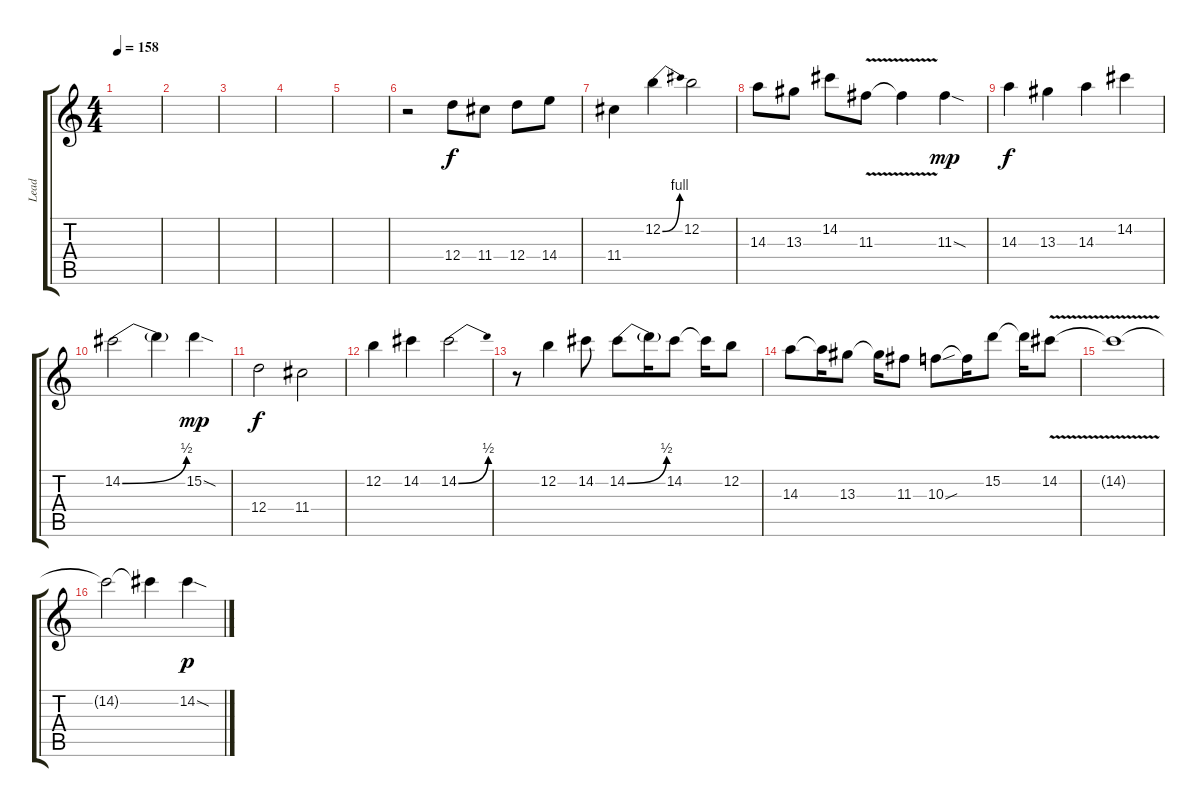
\track ("Lead" "Lead") {instrument overdrivenguitar}
\staff {score tabs}
\tuning (E4 B3 G3 D3 A2 E2) {hide}
\ts (4 4)
\tempo 158
\clef g2
\ks c
|
|
|
|
|
r.2 12.4.8 11.4.8 12.4.8 14.4.8 |
\section ("" "")
11.4.4 12.2{be (bend 0 0 60 4)}.4 12.2.2 |
14.3.8 13.3.8 14.2.8 11.3{v}.8 11.3{t}.4 11.3{sod}.4{dy mp} |
14.3.4{dy f} 13.3.4 14.3.4 14.2.4 |
14.2{be (bend 0 0 60 2)}.2 14.2{t}.4 15.2{sod}.4{dy mp} |
12.4.2{dy f} 11.4.2 |
12.2.4 14.2.4 14.2{be (bend 0 0 60 2)}.2 |
r.8 12.2.4 14.2.8 14.2{be (bend 0 0 60 2)}.8 14.2{t}.16 14.2.8 14.2{t}.16 12.2.8 |
14.3.8 14.3{t}.16 13.3.8 13.3{t}.16 11.3.8 10.3{sou}.8 10.3{t}.16 15.2.8 15.2{t}.16 14.2{v}.8 |
\section ("" "")
14.2{t}.1 |
14.2{t}.2 14.2{t}.4 14.2{sod}.4{dy p}
